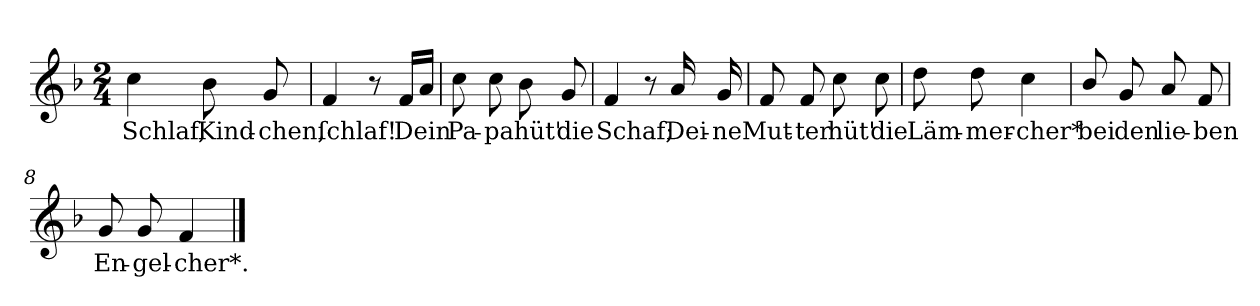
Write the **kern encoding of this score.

**kern	**text
*part1	*part1
*staff1	*staff1
*clefG2	*
*k[b-]	*
*F:	*
*M2/4	*
=1	=1
4cc	Schlaf,
8b-	Kind-
8g	-chen,
=2	=2
4f	ſchlaf!
8r	.
16fLL	Dein
16aJJ	.
=3	=3
8cc	Pa-
8cc	-pa
8b-	hüt'
8g	die
=4	=4
4f	Schaf;
8r	.
16a	Dei-
16g	-ne
=5	=5
8f	Mut-
8f	-ter
8cc	hüt'
8cc	die
=6	=6
8dd	Läm-
8dd	-mer-
4cc	-cher*
=7	=7
8b-/	bei
8g	den
8a	lie-
8f	-ben
=8	=8
8g	En-
8g	-gel-
4f	-cher*.
==	==
*-	*-
